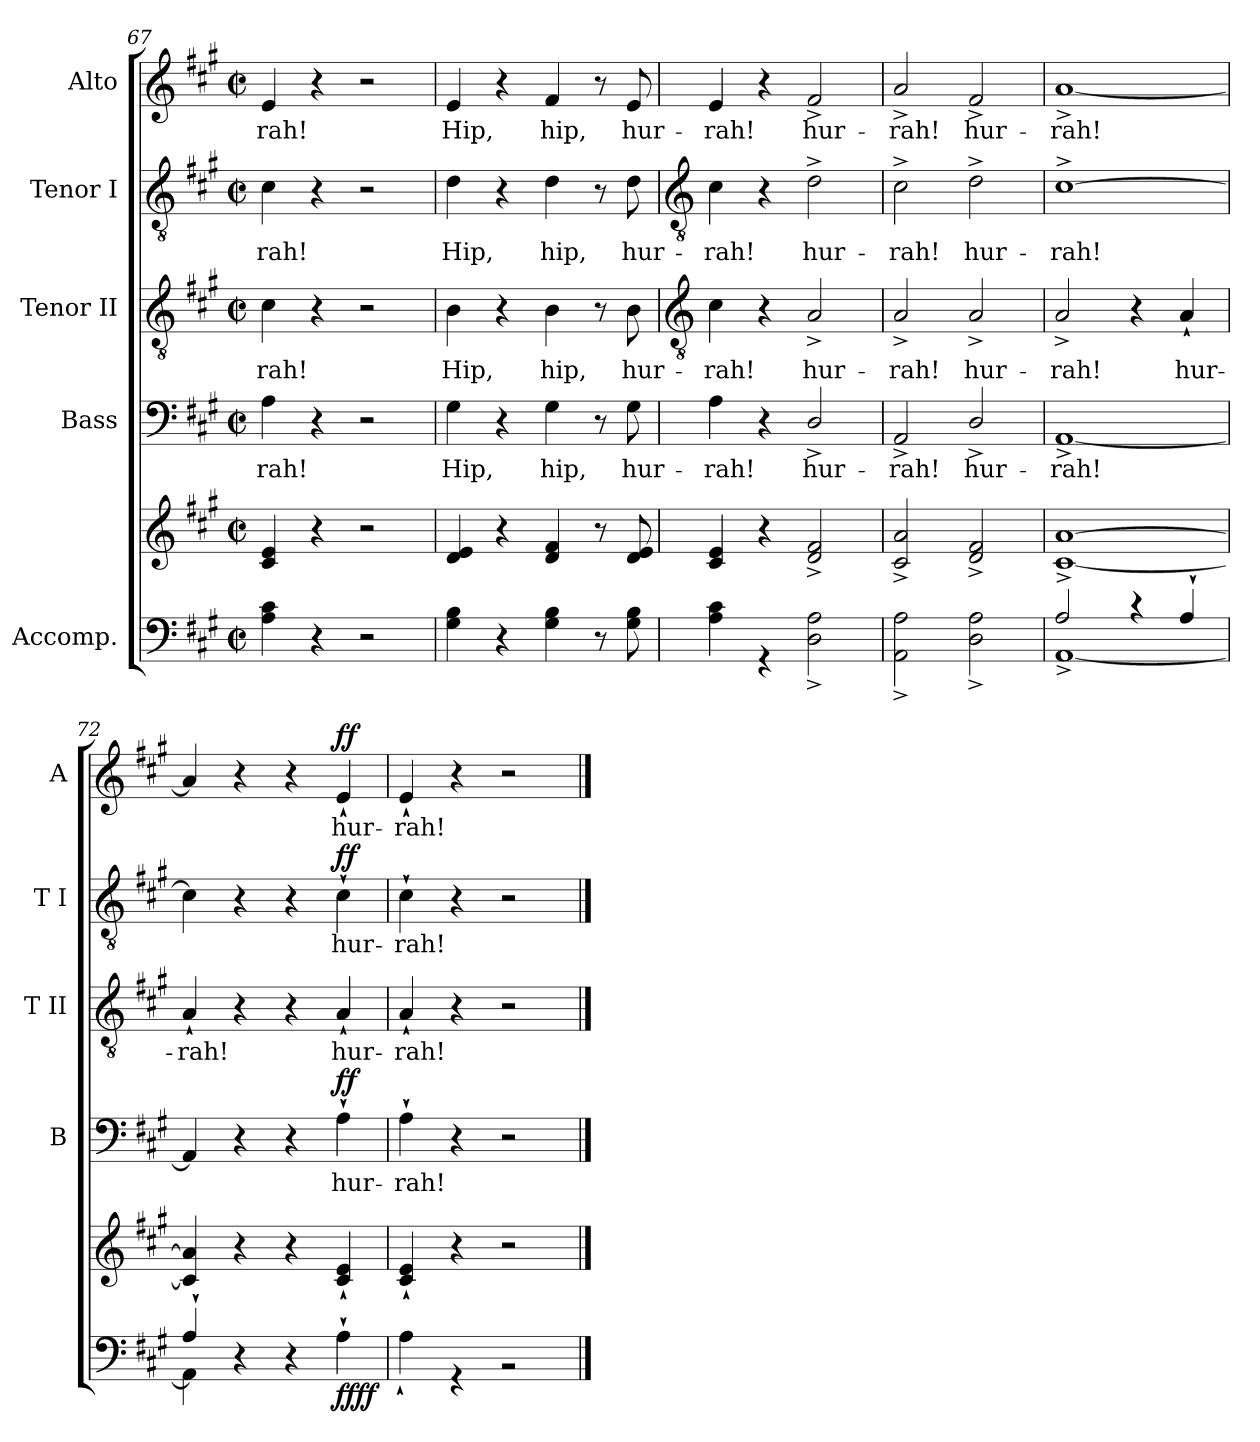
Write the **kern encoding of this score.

**kern	**kern	**dynam	**kern	**text	**dynam	**kern	**text	**kern	**text	**dynam	**kern	**text	**dynam
*part5	*part5	*part5	*part4	*part4	*part4	*part3	*part3	*part2	*part2	*part2	*part1	*part1	*part1
*staff6	*staff5	*staff5/6	*staff4	*staff4	*staff4	*staff3	*staff3	*staff2	*staff2	*staff2	*staff1	*staff1	*staff1
*I"Accomp.	*	*	*I"Bass	*	*	*I"Tenor II	*	*I"Tenor I	*	*	*I"Alto	*	*
*	*	*	*I'B	*	*	*I'T II	*	*I'T I	*	*	*I'A	*	*
*clefF4	*clefG2	*	*clefF4	*	*	*clefGv2	*	*clefGv2	*	*	*clefG2	*	*
*k[f#c#g#]	*k[f#c#g#]	*	*k[f#c#g#]	*	*	*k[f#c#g#]	*	*k[f#c#g#]	*	*	*k[f#c#g#]	*	*
*A:	*A:	*	*A:	*	*	*A:	*	*A:	*	*	*A:	*	*
*M2/2	*M2/2	*	*M2/2	*	*	*M2/2	*	*M2/2	*	*	*M2/2	*	*
*met(c|)	*met(c|)	*	*met(c|)	*	*	*met(c|)	*	*met(c|)	*	*	*met(c|)	*	*
=67	=67	=67	=67	=67	=67	=67	=67	=67	=67	=67	=67	=67	=67
!	!	!	!	!LO:LY:b	!	!	!LO:LY:b	!	!LO:LY:b	!	!	!LO:LY:b	!
4A 4c#	4c# 4e	.	4A	-rah!	.	4c#	-rah!	4c#	-rah!	.	4e	-rah!	.
4r	4r	.	4r	.	.	4r	.	4r	.	.	4r	.	.
2r	2r	.	2r	.	.	2r	.	2r	.	.	2r	.	.
=68	=68	=68	=68	=68	=68	=68	=68	=68	=68	=68	=68	=68	=68
!	!	!	!	!LO:LY:b	!	!	!LO:LY:b	!	!LO:LY:b	!	!	!LO:LY:b	!
4G# 4B	4d 4e	.	4G#	Hip,	.	4B	Hip,	4d	Hip,	.	4e	Hip,	.
4r	4r	.	4r	.	.	4r	.	4r	.	.	4r	.	.
!	!	!	!	!LO:LY:b	!	!	!LO:LY:b	!	!LO:LY:b	!	!	!LO:LY:b	!
4G# 4B	4d 4f#	.	4G#	hip,	.	4B	hip,	4d	hip,	.	4f#	hip,	.
8r	8r	.	8r	.	.	8r	.	8r	.	.	8r	.	.
!	!	!	!	!LO:LY:b	!	!	!LO:LY:b	!	!LO:LY:b	!	!	!LO:LY:b	!
8G# 8B	8d 8e	.	8G#	hur-	.	8B	hur-	8d	hur-	.	8e	hur-	.
!!LO:LB:g=z
=69	=69	=69	=69	=69	=69	=69	=69	=69	=69	=69	=69	=69	=69
*	*	*	*	*	*	*clefGv2	*	*clefGv2	*	*	*	*	*
*^	*	*	*	*	*	*	*	*	*	*	*	*	*
!	!	!	!	!	!LO:LY:b	!	!	!LO:LY:b	!	!LO:LY:b	!	!	!LO:LY:b	!
1ryy	4A\ 4c#\	4c# 4e	.	4A	-rah!	.	4c#	-rah!	4c#	-rah!	.	4e	-rah!	.
.	4r	4r	.	4r	.	.	4r	.	4r	.	.	4r	.	.
!	!	!	!	!	!LO:LY:b	!	!	!LO:LY:b	!	!LO:LY:b	!	!	!LO:LY:b	!
.	2D\^ 2A\^	2d^ 2f#^	.	2D^/	hur-	.	2A^	hur-	2d^	hur-	.	2f#^	hur-	.
=70	=70	=70	=70	=70	=70	=70	=70	=70	=70	=70	=70	=70	=70	=70
!	!	!	!	!	!LO:LY:b	!	!	!LO:LY:b	!	!LO:LY:b	!	!	!LO:LY:b	!
1ryy	2AA\^ 2A\^	2c#^ 2a^	.	2AA^	-rah!	.	2A^	-rah!	2c#^	-rah!	.	2a^	-rah!	.
!	!	!	!	!	!LO:LY:b	!	!	!LO:LY:b	!	!LO:LY:b	!	!	!LO:LY:b	!
.	2D\^ 2A\^	2d^ 2f#^	.	2D^/	hur-	.	2A^	hur-	2d^	hur-	.	2f#^	hur-	.
=71	=71	=71	=71	=71	=71	=71	=71	=71	=71	=71	=71	=71	=71	=71
!	!	!	!	!	!LO:LY:b	!	!	!LO:LY:b	!	!LO:LY:b	!	!	!LO:LY:b	!
2A/	[1AA^\	[1c#^ [1a^	.	[1AA^	-rah!	.	2A^	-rah!	[1c#^	-rah!	.	[1a^	-rah!	.
4r	.	.	.	.	.	.	4r	.	.	.	.	.	.	.
!	!	!	!	!	!	!	!	!LO:LY:b	!	!	!	!	!	!
4A`/	.	.	.	.	.	.	4A`	hur-	.	.	.	.	.	.
=72	=72	=72	=72	=72	=72	=72	=72	=72	=72	=72	=72	=72	=72	=72
!	!	!	!	!	!	!	!	!LO:LY:b	!	!	!	!	!	!
4A`/	4AA\]	4c#] 4a]	.	4AA]	.	.	4A`	-rah!	4c#]	.	.	4a]	.	.
2.ryy	4r	4r	.	4r	.	.	4r	.	4r	.	.	4r	.	.
.	4r	4r	.	4r	.	.	4r	.	4r	.	.	4r	.	.
!	!	!	!LO:DY:b=2	!	!LO:LY:b	!	!	!LO:LY:b	!	!LO:LY:b	!	!	!LO:LY:b	!
!	!	!	!LO:DY:n=1:b	!	!	!LO:DY:b	!	!	!	!	!LO:DY:b	!	!	!LO:DY:b
.	4A`\	4c#` 4e`	ff ff	4A`	hur-	ff	4A`	hur-	4c#`	hur-	ff	4e`	hur-	ff
=73	=73	=73	=73	=73	=73	=73	=73	=73	=73	=73	=73	=73	=73	=73
!	!	!	!	!	!LO:LY:b	!	!	!LO:LY:b	!	!LO:LY:b	!	!	!LO:LY:b	!
1ryy	4A`\	4c#` 4e`	.	4A`	-rah!	.	4A`	-rah!	4c#`	-rah!	.	4e`	-rah!	.
.	4r	4r	.	4r	.	.	4r	.	4r	.	.	4r	.	.
.	2r	2r	.	2r	.	.	2r	.	2r	.	.	2r	.	.
*v	*v	*	*	*	*	*	*	*	*	*	*	*	*	*
==	==	==	==	==	==	==	==	==	==	==	==	==	==
*-	*-	*-	*-	*-	*-	*-	*-	*-	*-	*-	*-	*-	*-
